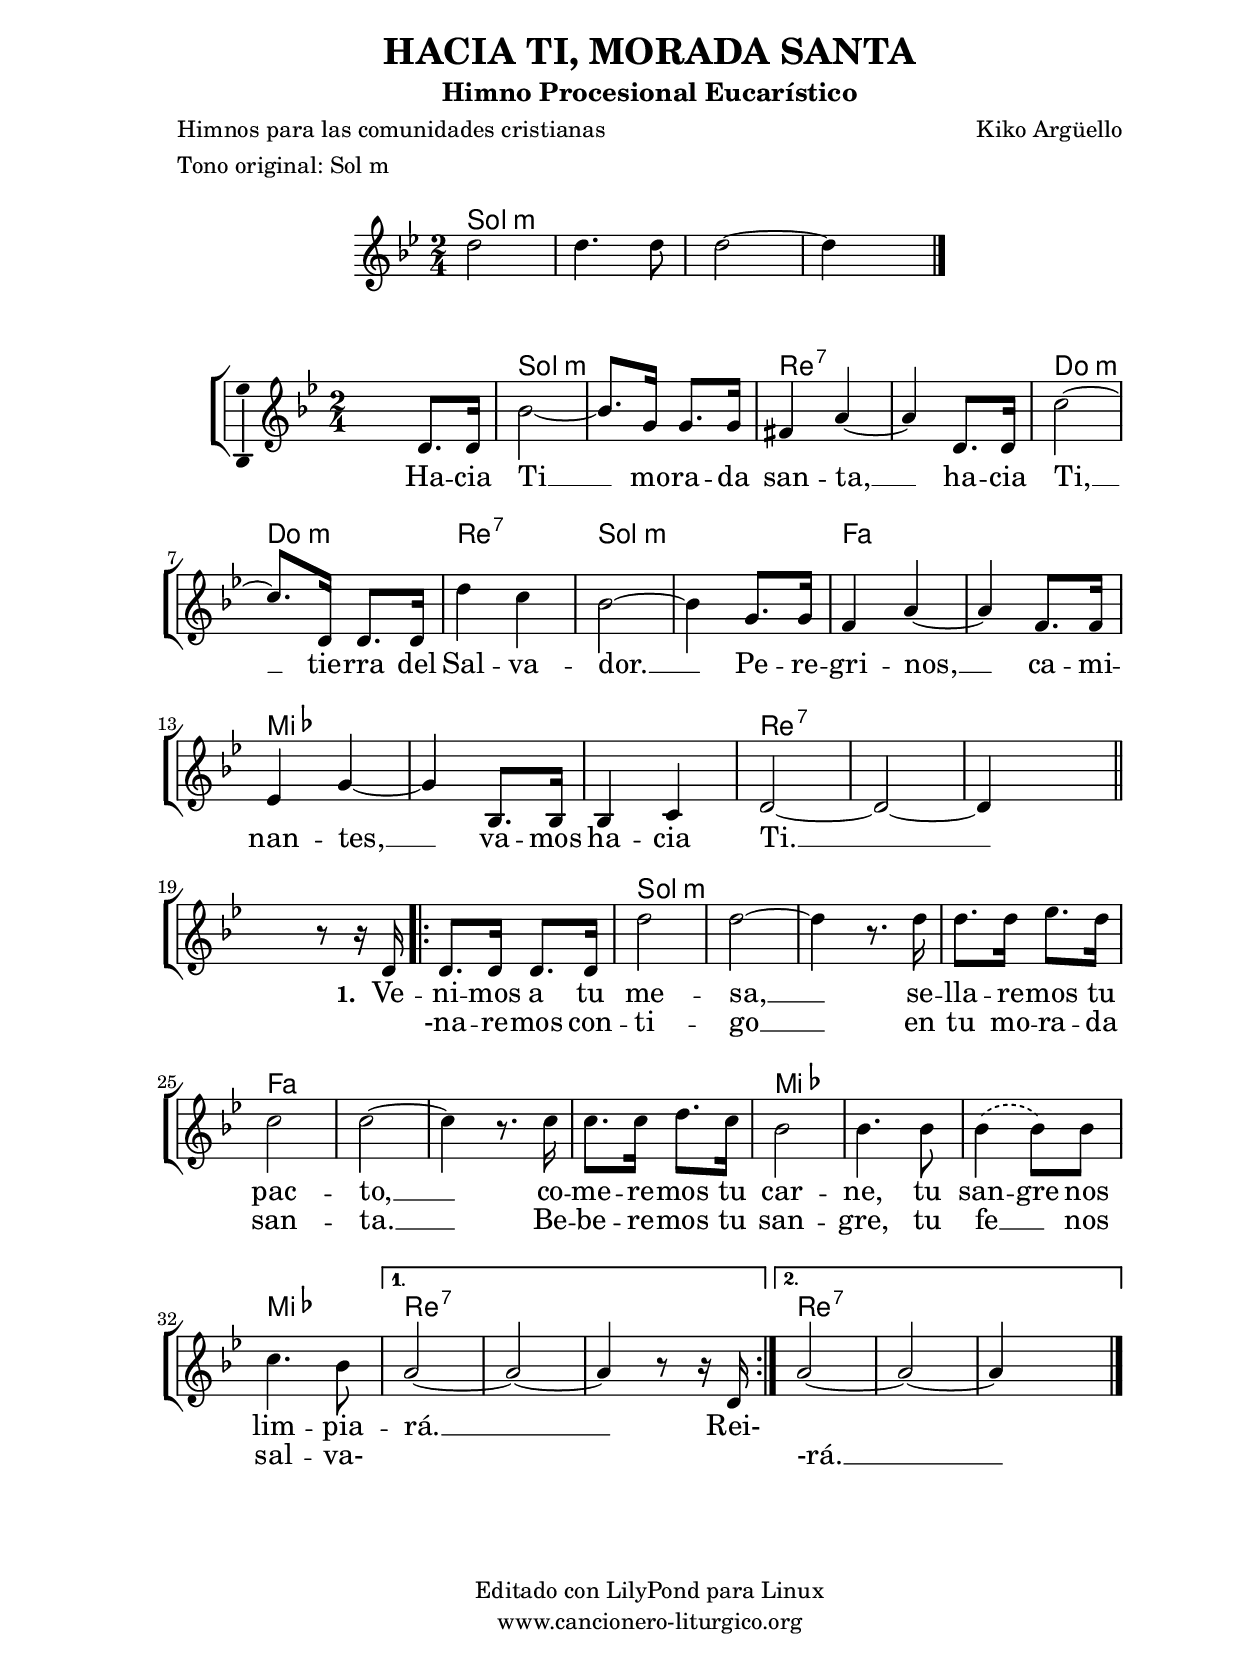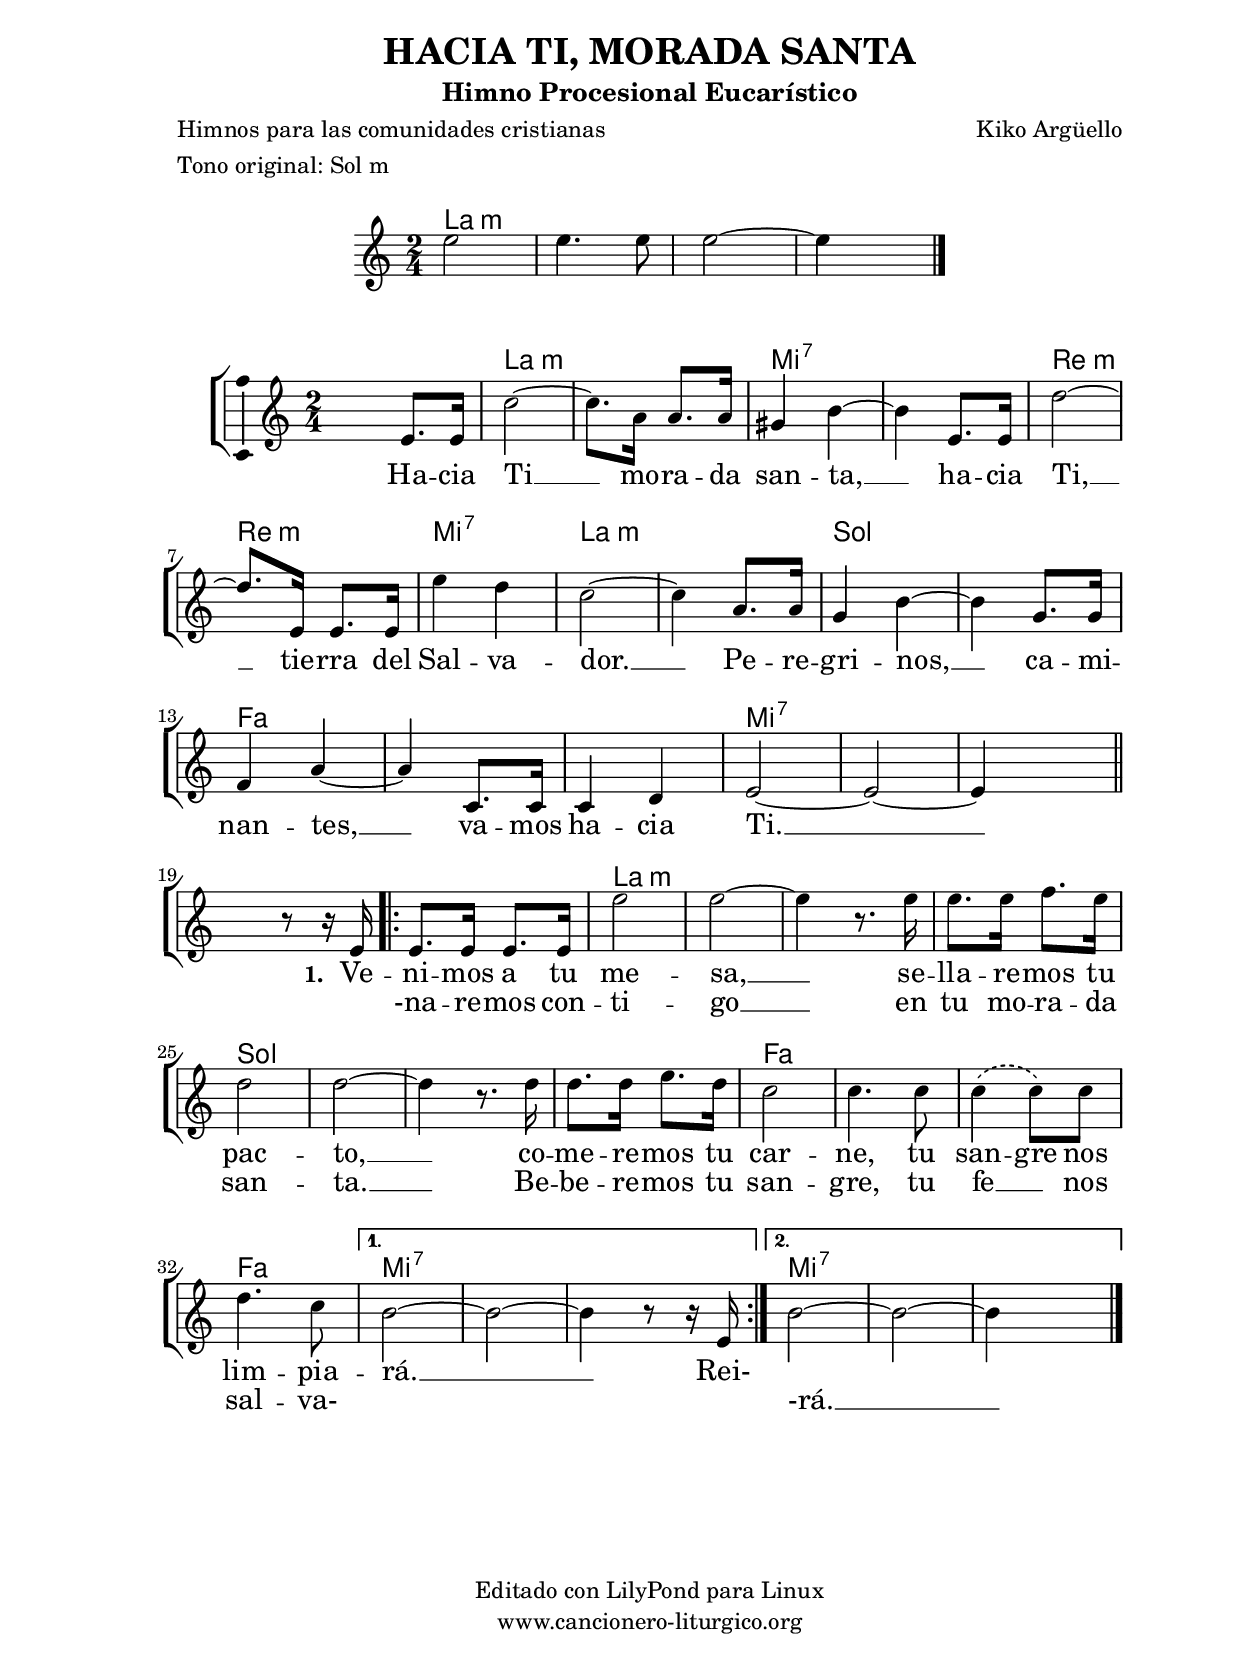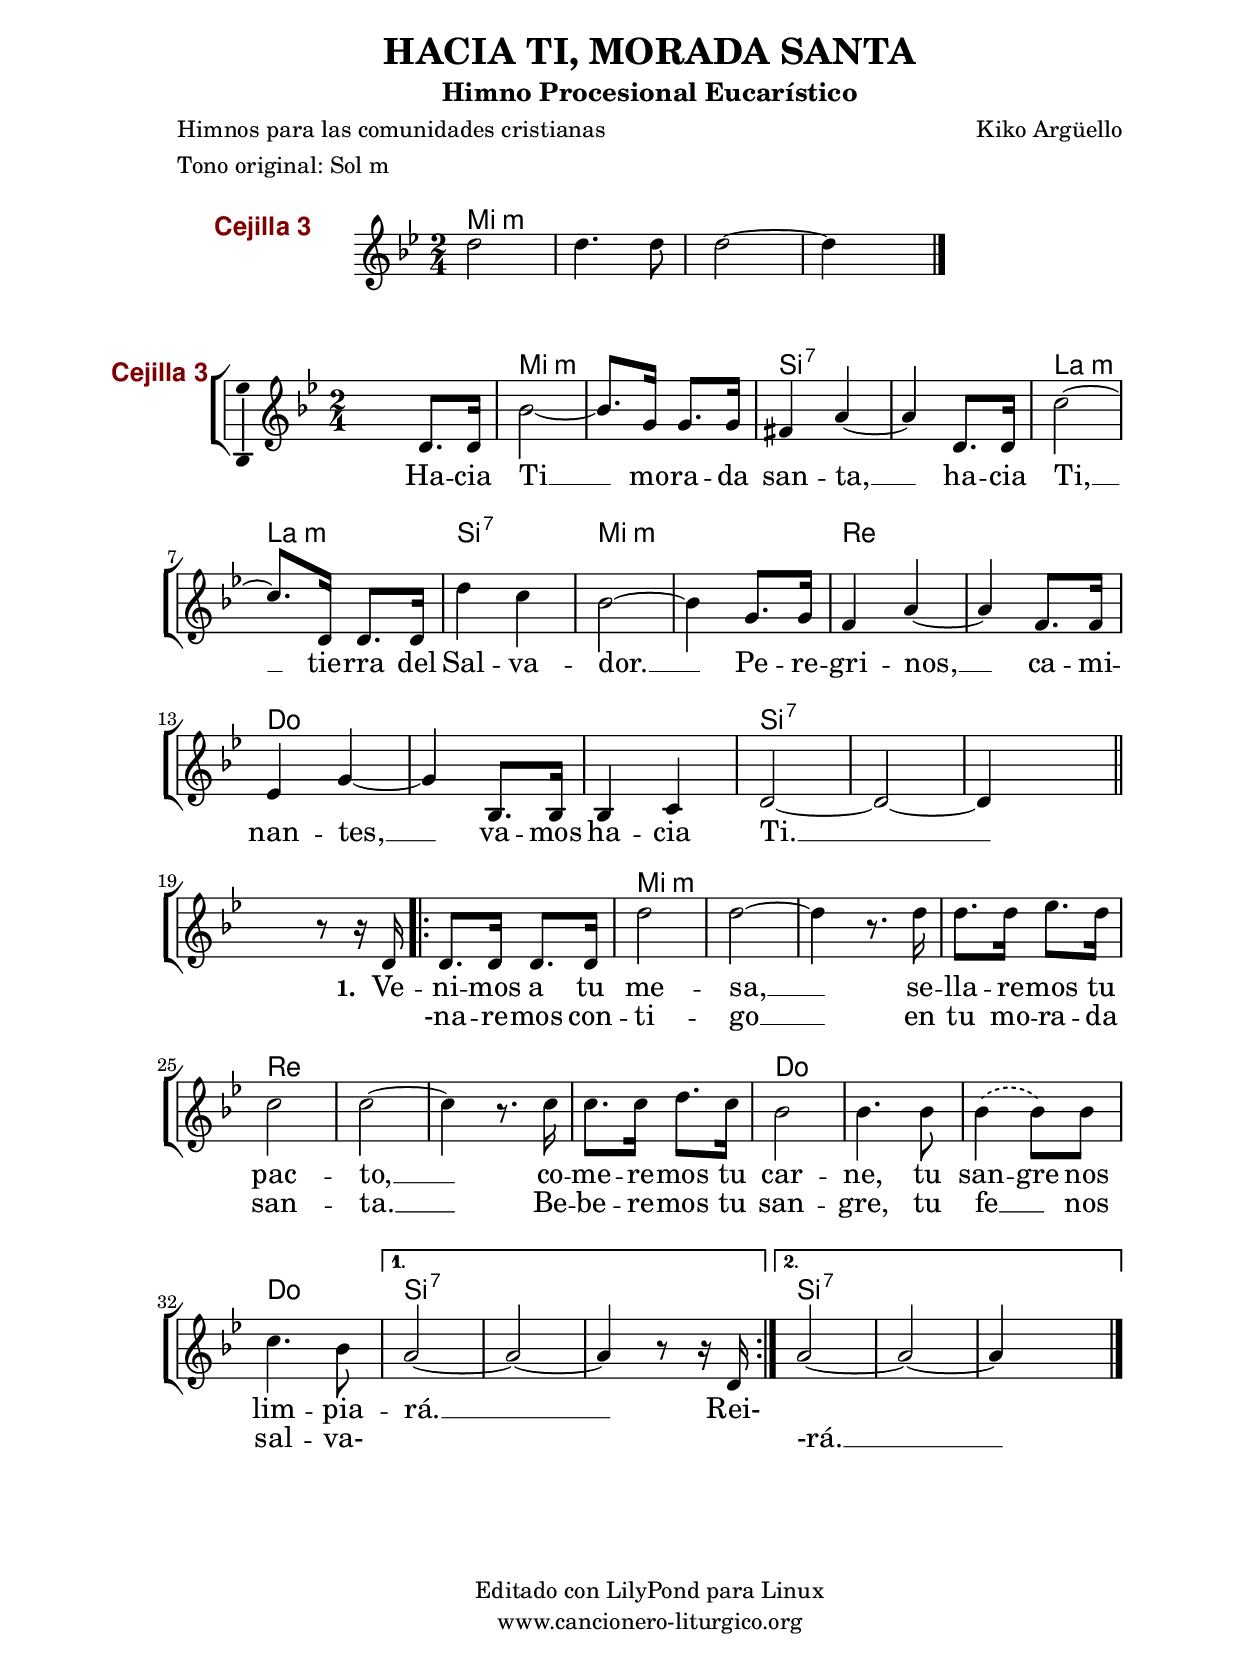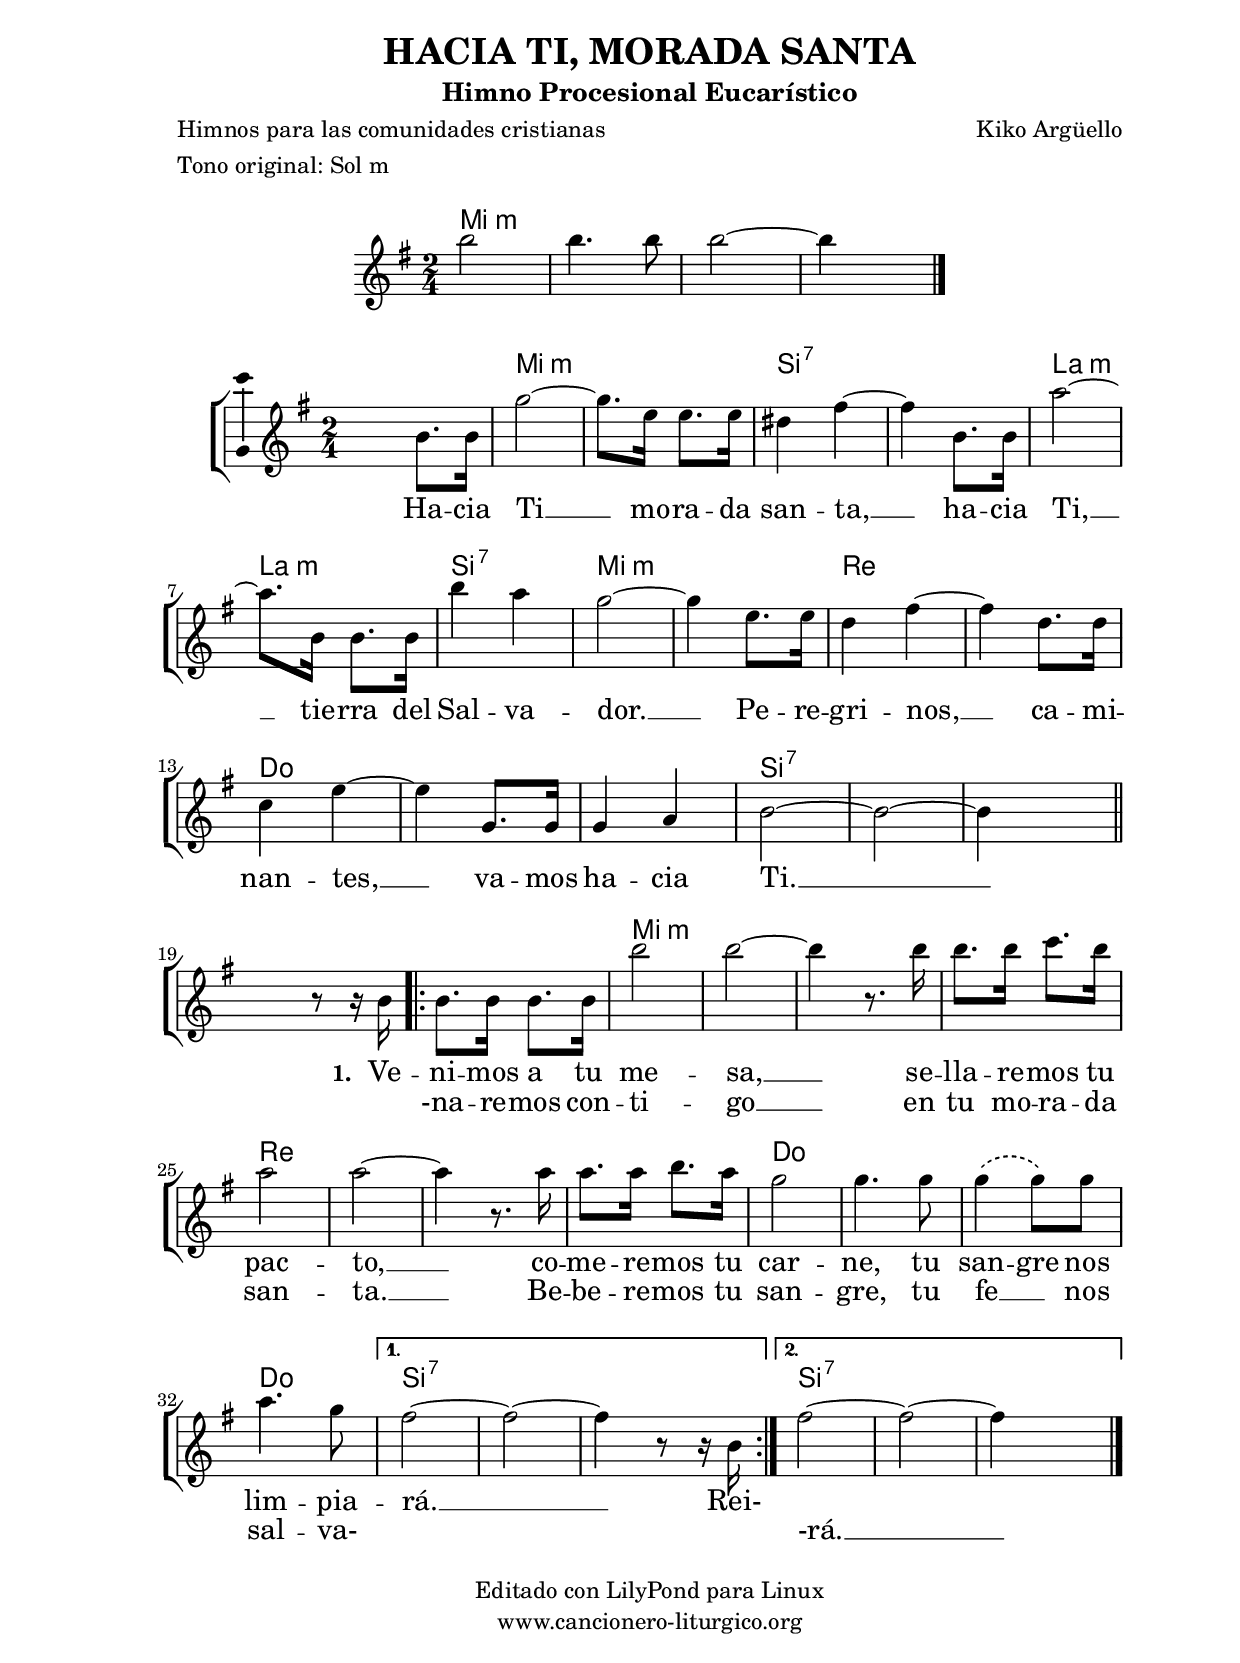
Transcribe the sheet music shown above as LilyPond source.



%versión de lilypond para la que se ha escrito esta partitura:
\version "2.16.0"

	%Tamaño papel
	#(set-default-paper-size "a4")
	%Tamaño partitura
	#(set-global-staff-size 20)
	%No responde al pulsar sobre una nota
	#(ly:set-option 'point-and-click #f)

%parámetros del encabezamiento:
\header {
	title = "HACIA TI, MORADA SANTA"
	subtitle = "Himno Procesional Eucarístico"
	composer = "Kiko Argüello"
	poet = "Himnos para las comunidades cristianas"
	meter = "Tono original: Sol m"
	arranger = ""
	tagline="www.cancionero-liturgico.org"
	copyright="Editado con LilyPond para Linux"
	tiempo = "Cuaresma"
	usos = "Entrada, Comunión"
	letra = ""
	}

%parámetros asociados al papel:
\paper  {
	oddHeaderMarkup = \markup {\fill-line { \on-the-fly #not-first-page \fromproperty #'header:title \on-the-fly #not-first-page \fromproperty #'header:composer }}
	evenHeaderMarkup = \markup {\fill-line { \fromproperty #'header:composer \fromproperty #'header:title }}
	#(set-paper-size "a4")
	print-page-number = ##f
	first-page-number = 1
	print-first-page-number = ##f
%	head-separation = 3.0 \cm
	top-margin = 2.0 \cm
	bottom-margin = 0.5\cm
%%%	bottom-margin = 0.4\cm
	left-margin = 3.0 \cm
	line-width = 16.0 \cm 
	indent = 8\mm
	interscoreline = 2.\mm
	between-system-space = 15\mm
%	para que las partituras no llenen la hoja:
	ragged-bottom = ##t
%	idem para la última hoja:
	ragged-last-bottom = ##f
%	para que las partituras llenen el ancho del papel:
	ragged-last = ##f
	after-title-space = 2.5 \cm
page-count=1
%system-count=8

	%Flexible Vertical Spacing
%	markup-markup-spacing =
%	#'((basic-distance . 15) (minimum-distance . 15) (padding . 3))
	markup-system-spacing =
	#'((basic-distance . 15) (minimum-distance . 15) (padding . 3))
	system-system-spacing =
	#'((basic-distance . 15) (minimum-distance . 15) (padding . 3))
	score-system-spacing =
	#'((basic-distance . 15) (minimum-distance . 15) (padding . 5))
%	top-system-spacing = % header
%	#'((basic-distance . 8) (minimum-distance . 0) (padding . 0))
%	top-markup-spacing =
%	#'((basic-distance . 20) (minimum-distance . 20) (padding . 0))
	last-bottom-spacing = % footer
	#'((basic-distance . 5) (minimum-distance . 5) (padding . 0))
%	score-markup-spacing =
%	#'((basic-distance . 16) (minimum-distance . 13) (padding . 0))

	}


%parámetros que afectan a toda la partitura:
global =  {
	%clave de sol (G):
	\clef G
%	\transpose g e
	%armadura:
	\key g \minor
	\tempo 4=100
	\set Score.tempoHideNote = ##t
	}


acordesintro = {
	\italianChords
	\chordmode {
%	\transpose g e
{

g2:m g:m g:m g:m

}
}
}

melodiaintro = 
%\transpose g e
{
	\relative c''{
	\time 2/4

d2
d4. d8
d2~
d4 s4

\bar "|."
}
}

acordes = {
	\italianChords
	\chordmode {
%	\transpose g e
{

s2
g2:m g:m d:7 d:7 c:m c:m d:7
g:m g:m f f ees ees ees d:7 d:7 d:7

s2
\repeat volta 2 {
d2:7
g:m g:m g:m g:m f f f f ees ees ees ees
}
\alternative {
{
d:7 d:7 d:7
}
{
d:7 d:7 d:7
}
}

	}
	}
}

melodia = 
%\transpose g e
{
	\relative c''{

	\time 2/4

\phrasingSlurDashed

s4d,8. d16
bes'2~
bes8. g16 g8. g16
fis4 a4~
a4 d,8. d16
c'2~
c8. d,16 d8. d16
d'4 c
bes2~
bes4 g8. g16
f4 a~
a f8. f16
ees4 g~
g4 bes,8. bes16
bes4 c4
d2~
d2~
d4 s4

\bar "||"
\break

s4 r8 r16 d16
\repeat volta 2 {
d8. d16 d8. d16
d'2
d2~
d4 r8. d16
d8. d16 ees8. d16
c2
c2~
c4 r8. c16
c8. c16 d8. c16
bes2
bes4. bes8
bes4 \(bes8\) bes
c4. bes8
}
\alternative {
{
a2~
a2~
a4 r8 r16 d,16
}
{
a'2~
a2~
a4 s4
}
}

	\bar "|."
	}
	}


texto = \lyricmode {
Ha -- cia Ti __ mo -- ra -- da san -- ta, __
ha -- cia Ti, __ tie -- rra del Sal -- va -- dor. __
Pe -- re -- gri -- nos, __ ca -- mi -- nan -- tes, __
va -- mos ha -- cia Ti. __

\set stanza =#"1. " Ve -- ni -- mos a tu me -- sa, __
se -- lla -- re -- mos tu pac -- to, __
co -- me -- re -- mos tu car -- ne,
tu san -- gre nos lim -- pia -- rá. __
Rei-

	}

textodos = \lyricmode {
\skip 1 \skip 1 \skip 1 \skip 1
\skip 1 \skip 1 \skip 1 \skip 1
\skip 1 \skip 1 \skip 1 \skip 1
\skip 1 \skip 1 \skip 1 \skip 1
\skip 1 \skip 1 \skip 1 \skip 1
\skip 1 \skip 1 \skip 1 \skip 1
\skip 1 \skip 1 \skip 1 \skip 1
\skip 1 \skip 1 \skip 1

-na -- re -- mos con -- ti -- go __
en tu mo -- ra -- da san -- ta. __
Be -- be -- re -- mos tu san -- gre,
tu fe __ _ nos sal -- va-
\skip 1 \skip 1
-rá. __ "  "

	}


acordesintroStaff = \context ChordNames = acordesintroStaff <<
	\set chordChanges = ##t
	\acordesintro
	>>

acordesStaff = \context ChordNames = acordesStaff <<
	\set chordChanges = ##t
	\acordes
	>>


%%%%%%%%%%%%%%%%%%%%%%%%%%%%%%%%%%% CEJILLA %%%%%%%%%%%%%%%%%%%%%%%%%%%%%%%%%%%
acordesintrocejilla = {
%%%	\override ChordNames.ChordName #'font-size = #-1
%%%	\override ChordNames.ChordName #'font-series = #'bold
	\transpose g e {
		\acordesintro
		}
	}

acordesintrocejillaStaff = \context ChordNames = acordesintrocejillaStaff <<
	\set Staff.instrumentName = \markup \with-color #darkred \larger \bold \sans "Cejilla 3"
	\set chordChanges = ##t
	\acordesintrocejilla
	>>
acordescejilla = {
%%%	\override ChordNames.ChordName #'font-size = #-1
%%%	\override ChordNames.ChordName #'font-series = #'bold
	\transpose g e {
		\acordes
		}
	}

acordescejillaStaff = \context ChordNames = acordescejillaStaff <<
	\set Staff.instrumentName = \markup \with-color #darkred \larger \bold \sans "Cejilla 3"
	\set chordChanges = ##t
	\acordescejilla
	>>
%%%%%%%%%%%%%%%%%%%%%%%%%%%%%%%%%%% CEJILLA %%%%%%%%%%%%%%%%%%%%%%%%%%%%%%%%%%%


vozintroStaff = \context Voice = vozintroStaff
<<
	\override Staff.StaffSymbol #'staff-space = #(magstep -0.35)
	\set Staff.midiInstrument = #"english horn"
	\set Staff.midiMinimumVolume = #0.7
	\set Staff.midiMaximumVolume = #0.9
	\global
	\melodiaintro
	>>

vozStaff = \context Voice = vozStaff
\with {\consists "Ambitus_engraver"}
<<
%	\set Staff.instrumentName = ""
%	\set Staff.shortInstrumentName = ""
%	\set Staff.midiInstrument = #"clarinet"
%	\set Staff.midiInstrument = #"cello"
	\set Staff.midiInstrument = #"flute"
%	\set Staff.midiInstrument = #"electric guitar (jazz)"
%	\set Staff.midiInstrument = #"english horn"
%	\set Staff.midiInstrument = #"violin"
%	\set Staff.midiInstrument = #"glockenspiel"
	\set Staff.midiMinimumVolume = #0.7
	\set Staff.midiMaximumVolume = #0.9
	\global
	\melodia
	>>

textoStaff = \context Lyrics = textoStaff <<
	\lyricsto vozStaff \texto
	>>

textodosStaff = \context Lyrics = textodosStaff <<
	\lyricsto vozStaff \textodos
	>>

\book {
	\score {
		\context ChoirStaff {
%			\override StaffGroup.SystemStartBracket #'collapse-height = #1
%			\override Score.SystemStartBar #'collapse-height = #1
			<<
			\acordesintroStaff
			\vozintroStaff
			>>
			}
		\layout {
system-count=1
indent = 3 \cm
line-width= 13.0 \cm
	    		\context {
				\Lyrics
				\override LyricText #'font-size = #2
				}
	   		 \context {
				\Score
				\override StaffSymbol #'staff-space = #(magstep +3)
				}
			}
		}
	\score {
		\context ChoirStaff {
			\override StaffGroup.SystemStartBracket #'collapse-height = #1
			\override Score.SystemStartBar #'collapse-height = #1
			<<
			\acordesStaff
			\vozStaff
			\textoStaff
			\textodosStaff
			>>
			}
		\layout {
	    		\context {
				\Lyrics
				\override LyricText #'font-size = #2
				}
	   		 \context {
				\Score
				\override StaffSymbol #'staff-space = #(magstep +3)
				}
			}
		}
	\score {
		\unfoldRepeats
		\context ChoirStaff {
			<<
			\acordesintroStaff
			\vozintroStaff
			>>
			<<
			\acordesStaff
			\vozStaff
			>>
			}
		\midi {
	  		\context {
	  			\Score
				tempoWholesPerMinute = #(ly:make-moment 70 4)
				}
			}
		}
	}


%Partitura para guitarra
#(define output-suffix "G")
\book {
	\score {
		\context ChoirStaff {
%			\override StaffGroup.SystemStartBracket #'collapse-height = #1
%			\override Score.SystemStartBar #'collapse-height = #1
			<<
			\acordesintrocejillaStaff
			\vozintroStaff
			>>
			}
		\layout {
system-count=1
indent = 3 \cm
line-width= 13.0 \cm
%%%%%%%%%%%%%%%%%%%%%%%%%%%%%%%%%%% CEJILLA %%%%%%%%%%%%%%%%%%%%%%%%%%%%%%%%%%%
			\context {
				\ChordNames \consists Instrument_name_engraver
				}
%%%%%%%%%%%%%%%%%%%%%%%%%%%%%%%%%%% CEJILLA %%%%%%%%%%%%%%%%%%%%%%%%%%%%%%%%%%%
	    		\context {
				\Lyrics
				\override LyricText #'font-size = #2
				}
	   		 \context {
				\Score
				\override StaffSymbol #'staff-space = #(magstep +3)
				}
			}
		}
	\score {
		\context ChoirStaff {
			\override StaffGroup.SystemStartBracket #'collapse-height = #1
			\override Score.SystemStartBar #'collapse-height = #1
			<<
			\acordescejillaStaff
			\vozStaff
			\textoStaff
			\textodosStaff
			>>
			}
		\layout {
%%%%%%%%%%%%%%%%%%%%%%%%%%%%%%%%%%% CEJILLA %%%%%%%%%%%%%%%%%%%%%%%%%%%%%%%%%%%
			\context {
				\ChordNames \consists Instrument_name_engraver
				}
%%%%%%%%%%%%%%%%%%%%%%%%%%%%%%%%%%% CEJILLA %%%%%%%%%%%%%%%%%%%%%%%%%%%%%%%%%%%
	    		\context {
				\Lyrics
				\override LyricText #'font-size = #2
				}
	   		 \context {
				\Score
				\override StaffSymbol #'staff-space = #(magstep +3)
				}
			}
		}
	}


#(define output-suffix "C")
\book {
	\score {
		\context ChoirStaff {
%			\override StaffGroup.SystemStartBracket #'collapse-height = #1
%			\override Score.SystemStartBar #'collapse-height = #1
\transpose c d
			<<
			\acordesintroStaff
			\vozintroStaff
			>>
			}
		\layout {
system-count=1
indent = 3 \cm
line-width= 13.0 \cm
	    		\context {
				\Lyrics
				\override LyricText #'font-size = #2
				}
	   		 \context {
				\Score
				\override StaffSymbol #'staff-space = #(magstep +3)
				}
			}
		}
	\score {
		\context ChoirStaff {
			\override StaffGroup.SystemStartBracket #'collapse-height = #1
			\override Score.SystemStartBar #'collapse-height = #1
\transpose c d
			<<
			\acordesStaff
			\vozStaff
			\textoStaff
			\textodosStaff
			>>
			}
		\layout {
	    		\context {
				\Lyrics
				\override LyricText #'font-size = #2
				}
	   		 \context {
				\Score
				\override StaffSymbol #'staff-space = #(magstep +3)
				}
			}
		}
	}


#(define output-suffix "S")
\book {
	\score {
		\context ChoirStaff {
%			\override StaffGroup.SystemStartBracket #'collapse-height = #1
%			\override Score.SystemStartBar #'collapse-height = #1
\transpose c a
			<<
			\acordesintroStaff
			\vozintroStaff
			>>
			}
		\layout {
system-count=1
indent = 3 \cm
line-width= 13.0 \cm
	    		\context {
				\Lyrics
				\override LyricText #'font-size = #2
				}
	   		 \context {
				\Score
				\override StaffSymbol #'staff-space = #(magstep +3)
				}
			}
		}
	\score {
		\context ChoirStaff {
			\override StaffGroup.SystemStartBracket #'collapse-height = #1
			\override Score.SystemStartBar #'collapse-height = #1
\transpose c a
			<<
			\acordesStaff
			\vozStaff
			\textoStaff
			\textodosStaff
			>>
			}
		\layout {
	    		\context {
				\Lyrics
				\override LyricText #'font-size = #2
				}
	   		 \context {
				\Score
				\override StaffSymbol #'staff-space = #(magstep +3)
				}
			}
		}
	}


